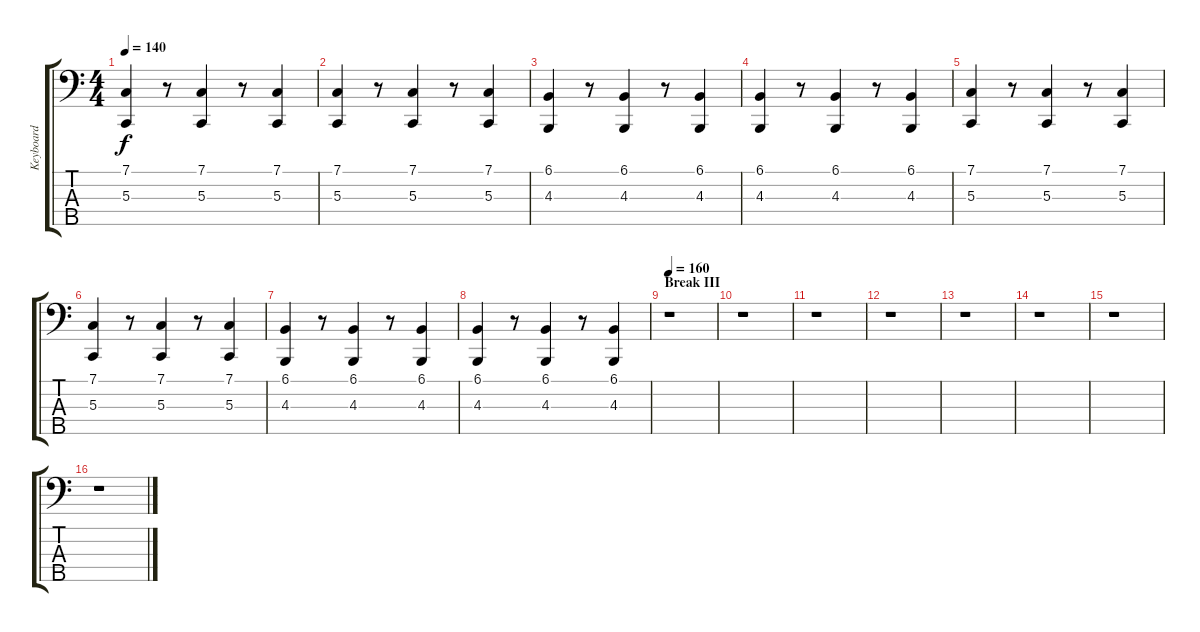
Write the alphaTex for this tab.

\track ("Keyboard" "Keyboard") {instrument stringensemble1}
\staff {score tabs}
\tuning (F2 C2 G1 D1 A0) {hide}
\ts (4 4)
\tempo 140
\clef f4
\ks c
(7.1 5.3).4{dy f} r.8 (7.1 5.3).4 r.8 (7.1 5.3).4 |
(7.1 5.3).4 r.8 (7.1 5.3).4 r.8 (7.1 5.3).4 |
(6.1 4.3).4 r.8 (6.1 4.3).4 r.8 (6.1 4.3).4 |
(6.1 4.3).4 r.8 (6.1 4.3).4 r.8 (6.1 4.3).4 |
(7.1 5.3).4 r.8 (7.1 5.3).4 r.8 (7.1 5.3).4 |
(7.1 5.3).4 r.8 (7.1 5.3).4 r.8 (7.1 5.3).4 |
(6.1 4.3).4 r.8 (6.1 4.3).4 r.8 (6.1 4.3).4 |
(6.1 4.3).4 r.8 (6.1 4.3).4 r.8 (6.1 4.3).4 |
\section ("" "Break III")
\tempo 160
r.1 |
r.1 |
r.1 |
r.1 |
r.1 |
r.1 |
r.1 |
r.1
